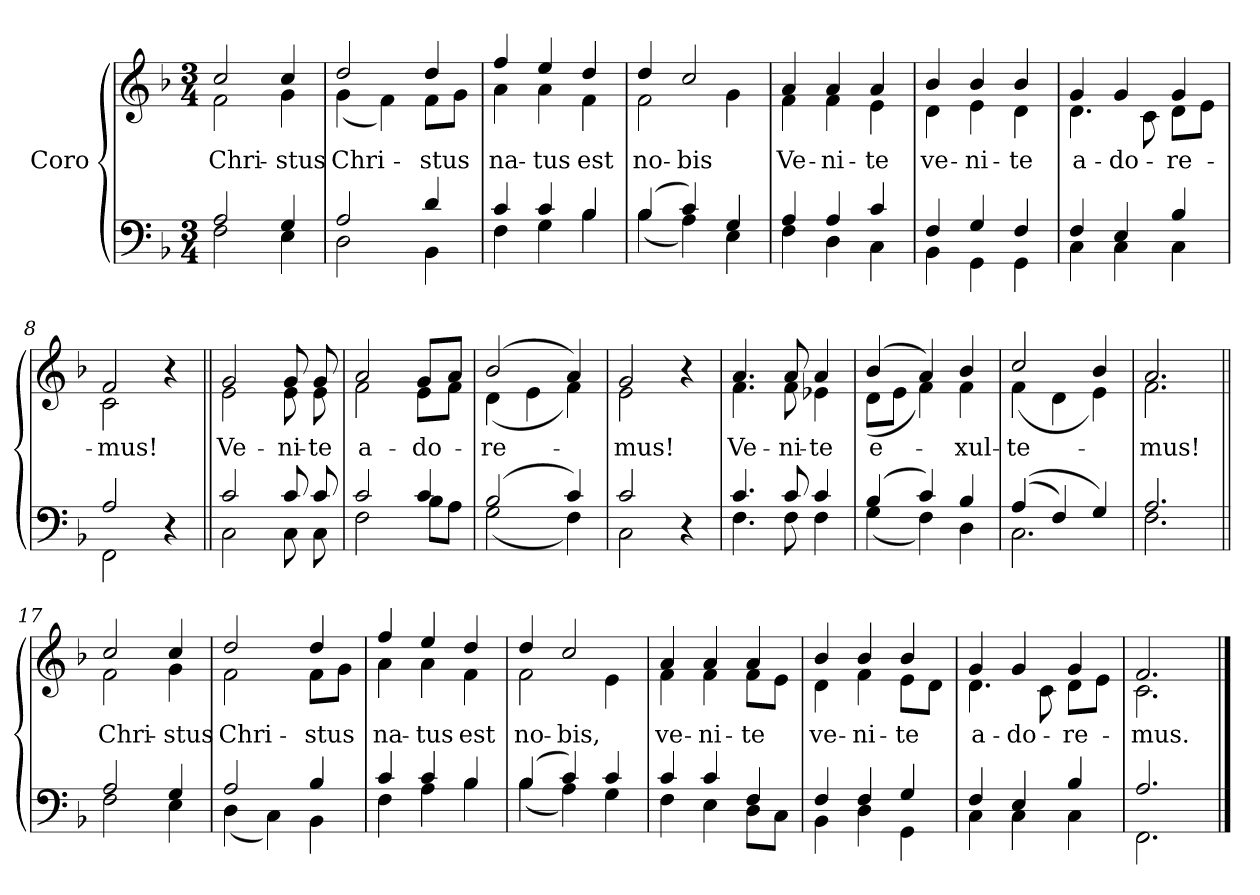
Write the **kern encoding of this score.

**kern	**kern	**text
*part2	*part1	*part1
*staff2	*staff1	*staff1
*I"Coro	*I"Coro	*
*clefF4	*clefG2	*
*k[b-]	*k[b-]	*
*F:	*F:	*
*M3/4	*M3/4	*
=1	=1	=1
*^	*^	*
2A/	2F\	2cc/	2f\	Chri-
4G/	4E\	4cc/	4g\	-stus
=2	=2	=2	=2	=2
2A/	2D\	2dd/	(4g\	Chri-
.	.	.	4f\)	.
4d/	4BB-\	4dd/	8f\L	-stus
.	.	.	8g\J	.
=3	=3	=3	=3	=3
4c/	4F\	4ff/	4a\	na-
4c/	4G\	4ee/	4a\	-tus
4B-/	4B-\	4dd/	4f\	est
=4	=4	=4	=4	=4
(4B-/	(4B-\	4dd/	2f\	no-
4c/)	4A\)	2cc/	.	-bis
4G/	4E\	.	4g\	.
=5	=5	=5	=5	=5
4A/	4F\	4a/	4f\	Ve-
4A/	4D\	4a/	4f\	-ni-
4c/	4C\	4a/	4e\	-te
=6	=6	=6	=6	=6
4F/	4BB-\	4b-/	4d\	ve-
4G/	4GG\	4b-/	4e\	-ni-
4F/	4GG\	4b-/	4d\	-te
=7	=7	=7	=7	=7
4F/	4C\	4g/	4.d\	a-
4E/	4C\	4g/	.	-do-
.	.	.	8c\	.
4B-/	4C\	4g/	8d\L	-re-
.	.	.	8e\J	.
=8	=8	=8	=8	=8
2A/	2FF\	2f/	2c\	-mus!
4r	4ryy	4r	4ryy	.
=9||	=9||	=9||	=9||	=9||
2c/	2C\	2g/	2e\	Ve-
8c/	8C\	8g/	8e\	-ni-
8c/	8C\	8g/	8e\	-te
=10	=10	=10	=10	=10
2c/	2F\	2a/	2f\	a-
4c/	8B-\L	8g/L	8e\L	-do-
.	8A\J	8a/J	8f\J	.
=11	=11	=11	=11	=11
(2B-/	(2G\	(2b-/	(4d\	-re-
.	.	.	4e\	.
4c/)	4F\)	4a/)	4f\)	.
=12	=12	=12	=12	=12
2c/	2C\	2g/	2e\	-mus!
4r	4ryy	4r	4ryy	.
=13	=13	=13	=13	=13
4.c/	4.F\	4.a/	4.f\	Ve-
8c/	8F\	8a/	8f\	-ni-
4c/	4F\	4a/	4e-X\	-te
=14	=14	=14	=14	=14
(4B-/	(4G\	(4b-/	(8d\L	e-
.	.	.	8e\J	.
4c/)	4F\)	4a/)	4f\)	.
4B-/	4D\	4b-/	4f\	-xul-
=15	=15	=15	=15	=15
((4A/	2.C\	2cc/	(4f\	-te-
4F/)	.	.	4d\	.
4G/)	.	4b-/	4e\)	.
=16	=16	=16	=16	=16
2.A/	2.F\	2.a/	2.f\	-mus!
=17||	=17||	=17||	=17||	=17||
2A/	2F\	2cc/	2f\	Chri-
4G/	4E\	4cc/	4g\	-stus
=18	=18	=18	=18	=18
2A/	(4D\	2dd/	2f\	Chri-
.	4C\)	.	.	.
4B-/	4BB-\	4dd/	8f\L	-stus
.	.	.	8g\J	.
=19	=19	=19	=19	=19
4c/	4F\	4ff/	4a\	na-
4c/	4A\	4ee/	4a\	-tus
4B-/	4B-\	4dd/	4f\	est
=20	=20	=20	=20	=20
(4B-/	(4B-\	4dd/	2f\	no-
4c/)	4A\)	2cc/	.	-bis,
4c/	4G\	.	4e\	.
=21	=21	=21	=21	=21
4c/	4F\	4a/	4f\	ve-
4c/	4E\	4a/	4f\	-ni-
4F/	8D\L	4a/	8f\L	-te
.	8C\J	.	8e\J	.
=22	=22	=22	=22	=22
4F/	4BB-\	4b-/	4d\	ve-
4F/	4D\	4b-/	4f\	-ni-
4G/	4GG\	4b-/	8e\L	-te
.	.	.	8d\J	.
=23	=23	=23	=23	=23
4F/	4C\	4g/	4.d\	a-
4E/	4C\	4g/	.	-do-
.	.	.	8c\	.
4B-/	4C\	4g/	8d\L	-re-
.	.	.	8e\J	.
=24	=24	=24	=24	=24
2.A/	2.FF\	2.f/	2.c\	-mus.
*v	*v	*	*	*
*	*v	*v	*
==	==	==
*-	*-	*-
